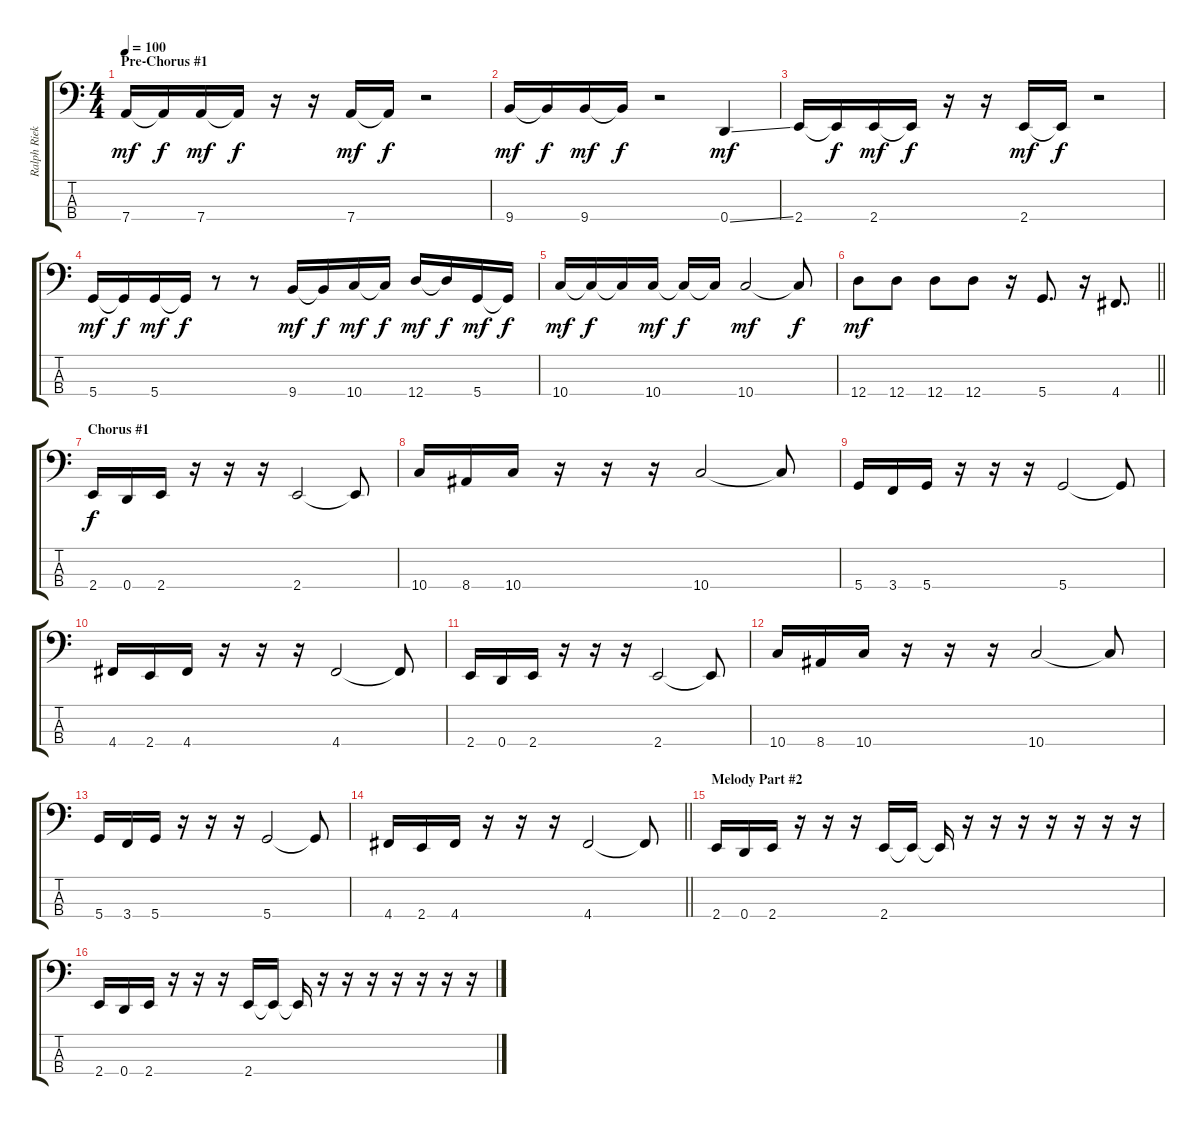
\track ("Ralph Rieker" "Ralph Riek") {instrument electricbassfinger}
\staff {score tabs}
\tuning (G2 D2 A1 D1) {hide}
\ts (4 4)
\section ("" "Pre-Chorus #1")
\tempo 100
\clef f4
\ks c
7.4.16{dy mf} 7.4{t}.16{dy f} 7.4.16{dy mf} 7.4{t}.16{dy f} r.16 r.16 7.4.16{dy mf} 7.4{t}.16{dy f} r.2 |
9.4.16{dy mf} 9.4{t}.16{dy f} 9.4.16{dy mf} 9.4{t}.16{dy f} r.2 0.4{ss}.4{dy mf} |
2.4.16 2.4{t}.16{dy f} 2.4.16{dy mf} 2.4{t}.16{dy f} r.16 r.16 2.4.16{dy mf} 2.4{t}.16{dy f} r.2 |
5.4.16{dy mf} 5.4{t}.16{dy f} 5.4.16{dy mf} 5.4{t}.16{dy f} r.8 r.8 9.4.16{dy mf} 9.4{t}.16{dy f} 10.4.16{dy mf} 10.4{t}.16{dy f} 12.4.16{dy mf} 12.4{t}.16{dy f} 5.4.16{dy mf} 5.4{t}.16{dy f} |
10.4.16{dy mf} 10.4{t}.16{dy f} 10.4{t}.16 10.4.16{dy mf} 10.4{t}.16{dy f} 10.4{t}.16 10.4.2{dy mf} 10.4{t}.8{dy f} |
\barLineRight lightlight
12.4.8{dy mf} 12.4.8 12.4.8 12.4.8 r.16 5.4.8{d} r.16 4.4.8{d} |
\section ("" "Chorus #1")
2.4.16{dy f} 0.4.16 2.4.16 r.16 r.16 r.16 2.4.2 2.4{t}.8 |
10.4.16 8.4.16 10.4.16 r.16 r.16 r.16 10.4.2 10.4{t}.8 |
5.4.16 3.4.16 5.4.16 r.16 r.16 r.16 5.4.2 5.4{t}.8 |
4.4.16 2.4.16 4.4.16 r.16 r.16 r.16 4.4.2 4.4{t}.8 |
2.4.16 0.4.16 2.4.16 r.16 r.16 r.16 2.4.2 2.4{t}.8 |
10.4.16 8.4.16 10.4.16 r.16 r.16 r.16 10.4.2 10.4{t}.8 |
5.4.16 3.4.16 5.4.16 r.16 r.16 r.16 5.4.2 5.4{t}.8 |
\barLineRight lightlight
4.4.16 2.4.16 4.4.16 r.16 r.16 r.16 4.4.2 4.4{t}.8 |
\section ("" "Melody Part #2")
2.4.16 0.4.16 2.4.16 r.16 r.16 r.16 2.4.16 2.4{t}.16 2.4{t}.16 r.16 r.16 r.16 r.16 r.16 r.16 r.16 |
2.4.16 0.4.16 2.4.16 r.16 r.16 r.16 2.4.16 2.4{t}.16 2.4{t}.16 r.16 r.16 r.16 r.16 r.16 r.16 r.16
